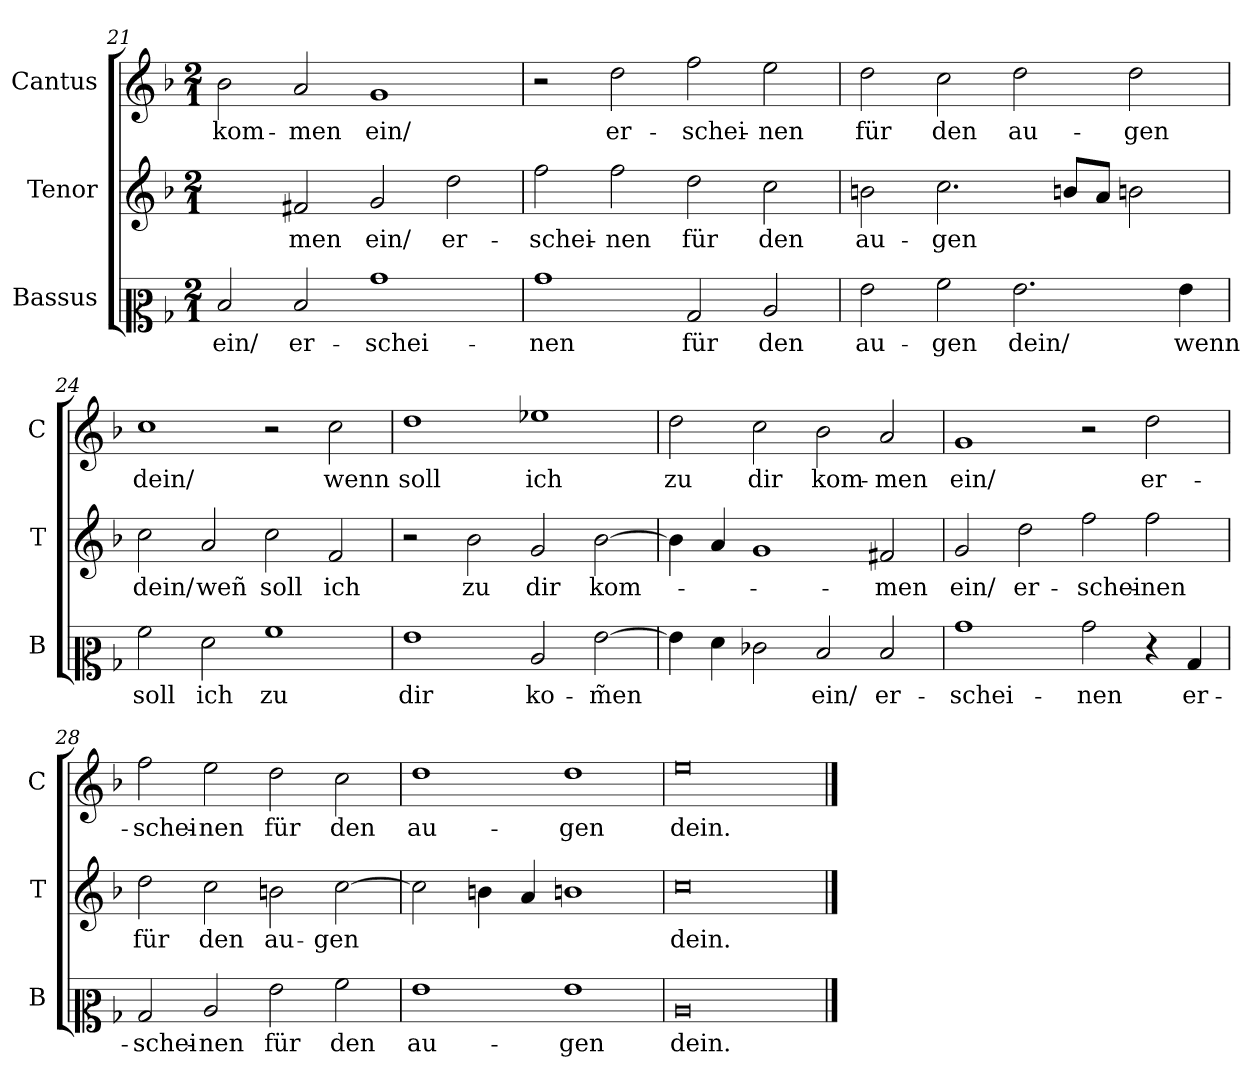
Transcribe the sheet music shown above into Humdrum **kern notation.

**kern	**text	**kern	**text	**kern	**text
*part3	*part3	*part2	*part2	*part1	*part1
*staff3	*staff3	*staff2	*staff2	*staff1	*staff1
*I"Bassus	*	*I"Tenor	*	*I"Cantus	*
*I'B	*	*I'T	*	*I'C	*
*clefC2	*	*clefG2	*	*clefG2	*
*k[b-]	*	*k[b-]	*	*k[b-]	*
*C:mix	*	*C:mix	*	*C:mix	*
*M2/1	*	*M2/1	*	*M2/1	*
=21	=21	=21	=21	=21	=21
2d	ein/	2ryy	.	2b-	kom-
2d	er-	2f#X	-men	2a	-men
1b-	-schei-	2g	ein/	1g	ein/
.	.	2dd	er-	.	.
=22	=22	=22	=22	=22	=22
1b-	-nen	2ff	-schei-	2r	.
.	.	2ff	-nen	2dd	er-
2B-	für	2dd	für	2ff	-schei-
2c	den	2cc	den	2ee	-nen
=23	=23	=23	=23	=23	=23
2g	au-	2bn	au-	2dd	für
2a	-gen	2.cc	-gen	2cc	den
2.g	dein/	.	.	2dd	au-
.	.	8bn/L	.	.	.
.	.	8a/J	.	.	.
.	.	2bn	.	2dd	-gen
4g	wenn	.	.	.	.
=24	=24	=24	=24	=24	=24
2a	soll	2cc	dein/	1cc	dein/
2f	ich	2a	weñ	.	.
1a	zu	2cc	soll	2r	.
.	.	2f	ich	2cc	wenn
=25	=25	=25	=25	=25	=25
1g	dir	2r	.	1dd	soll
.	.	2b-	zu	.	.
2c	ko-	2g	dir	1ee-X	ich
[2g	-m̃en	[2b-	kom-	.	.
=26	=26	=26	=26	=26	=26
4g]	.	4b-]	.	2dd	zu
4f	.	4a	.	.	.
2e-X	.	1g	.	2cc	dir
2d	ein/	.	.	2b-	kom-
2d	er-	2f#X	-men	2a	-men
=27	=27	=27	=27	=27	=27
1b-	-schei-	2g	ein/	1g	ein/
.	.	2dd	er-	.	.
2b-	-nen	2ff	-schei-	2r	.
4r	.	2ff	-nen	2dd	er-
4B-	er-	.	.	.	.
=28	=28	=28	=28	=28	=28
2B-	-schei-	2dd	für	2ff	-schei-
2c	-nen	2cc	den	2ee	-nen
2g	für	2bn	au-	2dd	für
2a	den	[2cc	-gen	2cc	den
=29	=29	=29	=29	=29	=29
1g	au-	2cc]	.	1dd	au-
.	.	4bn	.	.	.
.	.	4a	.	.	.
1g	-gen	1bn	.	1dd	-gen
=30	=30	=30	=30	=30	=30
0c	dein.	0cc	dein.	0ee	dein.
==	==	==	==	==	==
*-	*-	*-	*-	*-	*-
